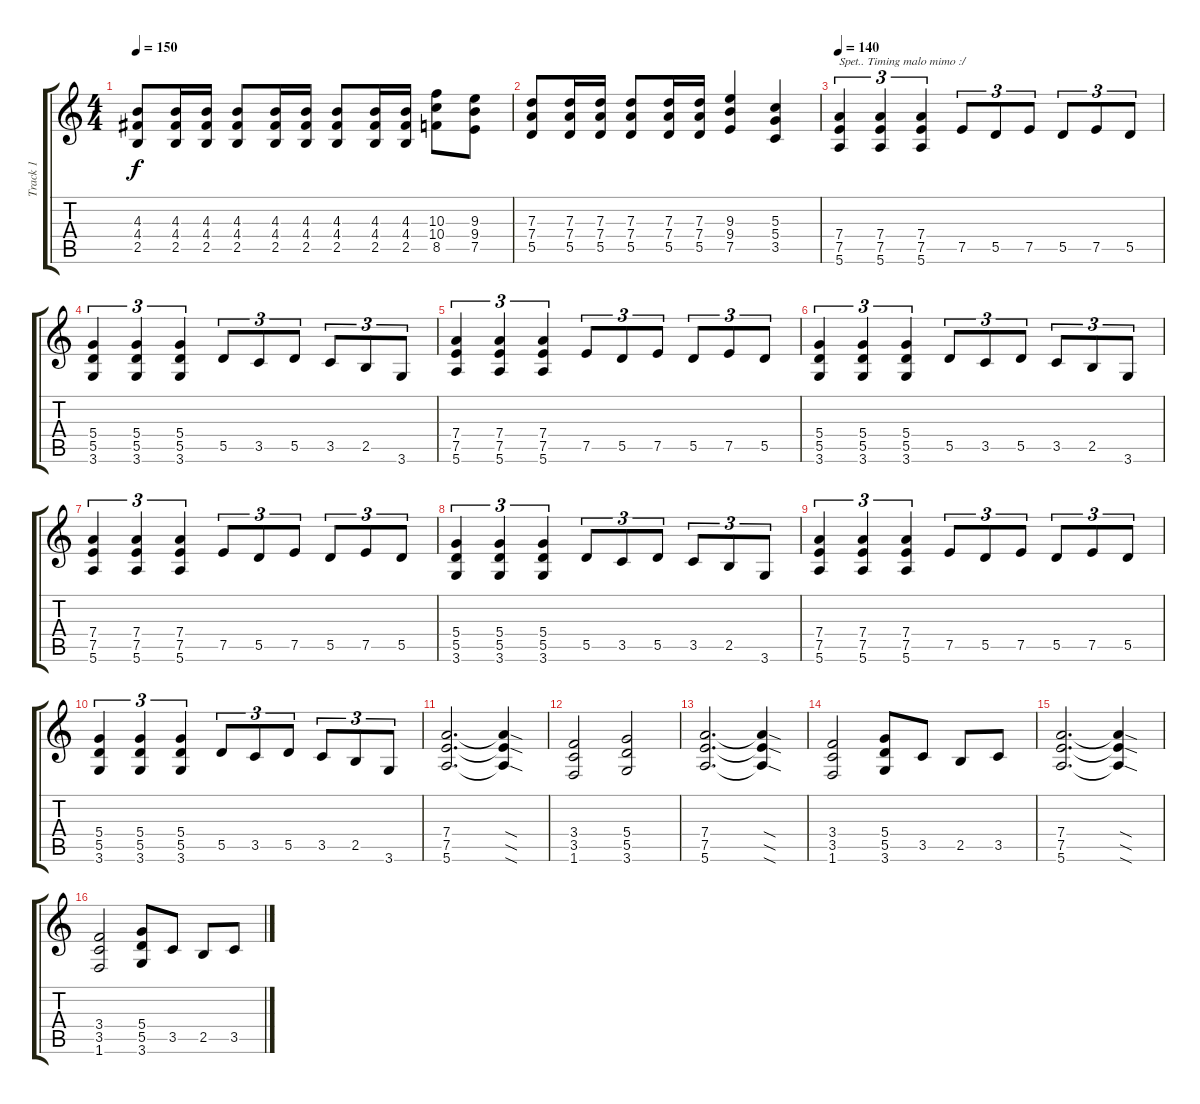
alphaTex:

\track ("Track 1" "Track 1") {instrument distortionguitar}
\staff {score tabs}
\tuning (E4 B3 G3 D3 A2 E2) {hide}
\ts (4 4)
\tempo 150
\clef g2
\ks c
(4.3 4.4 2.5).8{dy f} (4.3 4.4 2.5).16 (4.3 4.4 2.5).16 (4.3 4.4 2.5).8 (4.3 4.4 2.5).16 (4.3 4.4 2.5).16 (4.3 4.4 2.5).8 (4.3 4.4 2.5).16 (4.3 4.4 2.5).16 (10.3 10.4 8.5).8 (9.3 9.4 7.5).8 |
(7.3 7.4 5.5).8 (7.3 7.4 5.5).16 (7.3 7.4 5.5).16 (7.3 7.4 5.5).8 (7.3 7.4 5.5).16 (7.3 7.4 5.5).16 (9.3 9.4 7.5).4 (5.3 5.4 3.5).4 |
\tempo 140
(7.4 7.5 5.6).4{tu (3 2) txt "Spet.. Timing malo mimo :/"} (7.4 7.5 5.6).4{tu (3 2)} (7.4 7.5 5.6).4{tu (3 2)} 7.5.8{tu (3 2)} 5.5.8{tu (3 2)} 7.5.8{tu (3 2)} 5.5.8{tu (3 2)} 7.5.8{tu (3 2)} 5.5.8{tu (3 2)} |
(5.4 5.5 3.6).4{tu (3 2)} (5.4 5.5 3.6).4{tu (3 2)} (5.4 5.5 3.6).4{tu (3 2)} 5.5.8{tu (3 2)} 3.5.8{tu (3 2)} 5.5.8{tu (3 2)} 3.5.8{tu (3 2)} 2.5.8{tu (3 2)} 3.6.8{tu (3 2)} |
(7.4 7.5 5.6).4{tu (3 2)} (7.4 7.5 5.6).4{tu (3 2)} (7.4 7.5 5.6).4{tu (3 2)} 7.5.8{tu (3 2)} 5.5.8{tu (3 2)} 7.5.8{tu (3 2)} 5.5.8{tu (3 2)} 7.5.8{tu (3 2)} 5.5.8{tu (3 2)} |
(5.4 5.5 3.6).4{tu (3 2)} (5.4 5.5 3.6).4{tu (3 2)} (5.4 5.5 3.6).4{tu (3 2)} 5.5.8{tu (3 2)} 3.5.8{tu (3 2)} 5.5.8{tu (3 2)} 3.5.8{tu (3 2)} 2.5.8{tu (3 2)} 3.6.8{tu (3 2)} |
(7.4 7.5 5.6).4{tu (3 2)} (7.4 7.5 5.6).4{tu (3 2)} (7.4 7.5 5.6).4{tu (3 2)} 7.5.8{tu (3 2)} 5.5.8{tu (3 2)} 7.5.8{tu (3 2)} 5.5.8{tu (3 2)} 7.5.8{tu (3 2)} 5.5.8{tu (3 2)} |
(5.4 5.5 3.6).4{tu (3 2)} (5.4 5.5 3.6).4{tu (3 2)} (5.4 5.5 3.6).4{tu (3 2)} 5.5.8{tu (3 2)} 3.5.8{tu (3 2)} 5.5.8{tu (3 2)} 3.5.8{tu (3 2)} 2.5.8{tu (3 2)} 3.6.8{tu (3 2)} |
(7.4 7.5 5.6).4{tu (3 2)} (7.4 7.5 5.6).4{tu (3 2)} (7.4 7.5 5.6).4{tu (3 2)} 7.5.8{tu (3 2)} 5.5.8{tu (3 2)} 7.5.8{tu (3 2)} 5.5.8{tu (3 2)} 7.5.8{tu (3 2)} 5.5.8{tu (3 2)} |
(5.4 5.5 3.6).4{tu (3 2)} (5.4 5.5 3.6).4{tu (3 2)} (5.4 5.5 3.6).4{tu (3 2)} 5.5.8{tu (3 2)} 3.5.8{tu (3 2)} 5.5.8{tu (3 2)} 3.5.8{tu (3 2)} 2.5.8{tu (3 2)} 3.6.8{tu (3 2)} |
(7.4 7.5 5.6).2{d} (7.4{sod t} 7.5{sod t} 5.6{sod t}).4 |
(3.4 3.5 1.6).2 (5.4 5.5 3.6).2 |
(7.4 7.5 5.6).2{d} (7.4{sod t} 7.5{sod t} 5.6{sod t}).4 |
(3.4 3.5 1.6).2 (5.4 5.5 3.6).8 3.5.8 2.5.8 3.5.8 |
(7.4 7.5 5.6).2{d} (7.4{sod t} 7.5{sod t} 5.6{sod t}).4 |
(3.4 3.5 1.6).2 (5.4 5.5 3.6).8 3.5.8 2.5.8 3.5.8
